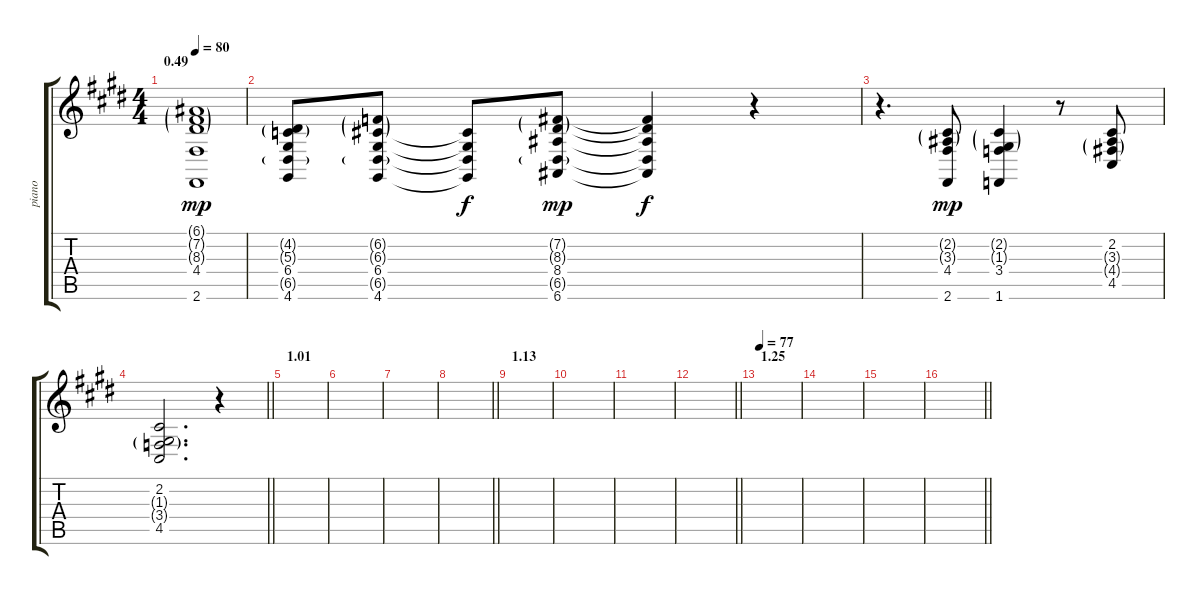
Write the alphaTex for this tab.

\track ("piano" "piano") {instrument brightacousticpiano}
\staff {score tabs}
\tuning (E4 B3 G3 D3 A2 E2) {hide}
\ts (4 4)
\section ("" "0.49")
\tempo 80
\clef g2
\ks e
(6.1{g} 7.2{g} 8.3{g} 4.4 2.6).1{dy mp} |
(4.2{g} 5.3{g} 6.4 6.5{g} 4.6).8 (6.2{g} 6.3{g} 6.4 6.5{g} 4.6).8 (6.3{t} 6.4{t} 6.5{t} 4.6{t}).8{dy f} (7.2{g} 8.3{g} 8.4 6.5{g} 6.6).8{dy mp} (7.2{t} 8.3{t} 8.4{t} 6.5{t} 6.6{t}).4{dy f} r.4 |
r.4{d} (2.2{g} 3.3{g} 4.4 2.6).8{dy mp} (2.2{g} 1.3{g} 3.4 1.6).4 r.8 (2.2 3.3{g} 4.4{g} 4.5).8 |
\barLineRight lightlight
(2.2 1.3{g} 3.4{g} 4.5).2{d} r.4 |
\section ("" "1.01")
|
|
|
\barLineRight lightlight
|
\section ("" "1.13")
|
|
|
\barLineRight lightlight
|
\section ("" "1.25")
\tempo 77
|
|
|
\barLineRight lightlight
